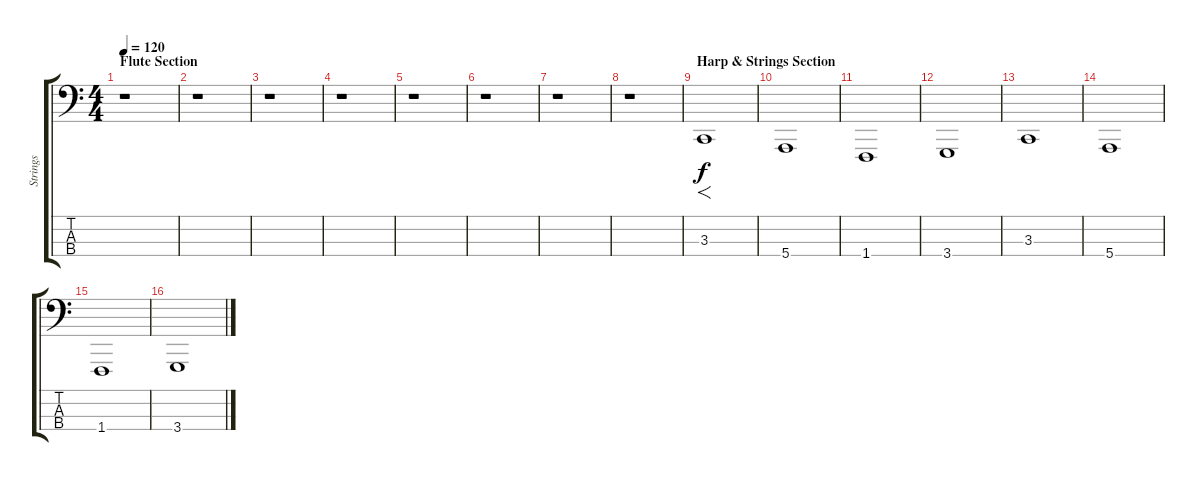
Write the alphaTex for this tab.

\track ("Strings" "Strings") {instrument stringensemble1}
\staff {score tabs}
\tuning (G2 D2 A1 E1) {hide}
\ts (4 4)
\section ("" "Flute Section")
\tempo 120
\clef f4
\ks c
r.1{dy f} |
r.1 |
r.1 |
r.1 |
r.1 |
r.1 |
r.1 |
r.1 |
\section ("" "Harp & Strings Section")
3.3.1{f} |
5.4.1 |
1.4.1 |
3.4.1 |
3.3.1 |
5.4.1 |
1.4.1 |
3.4.1
